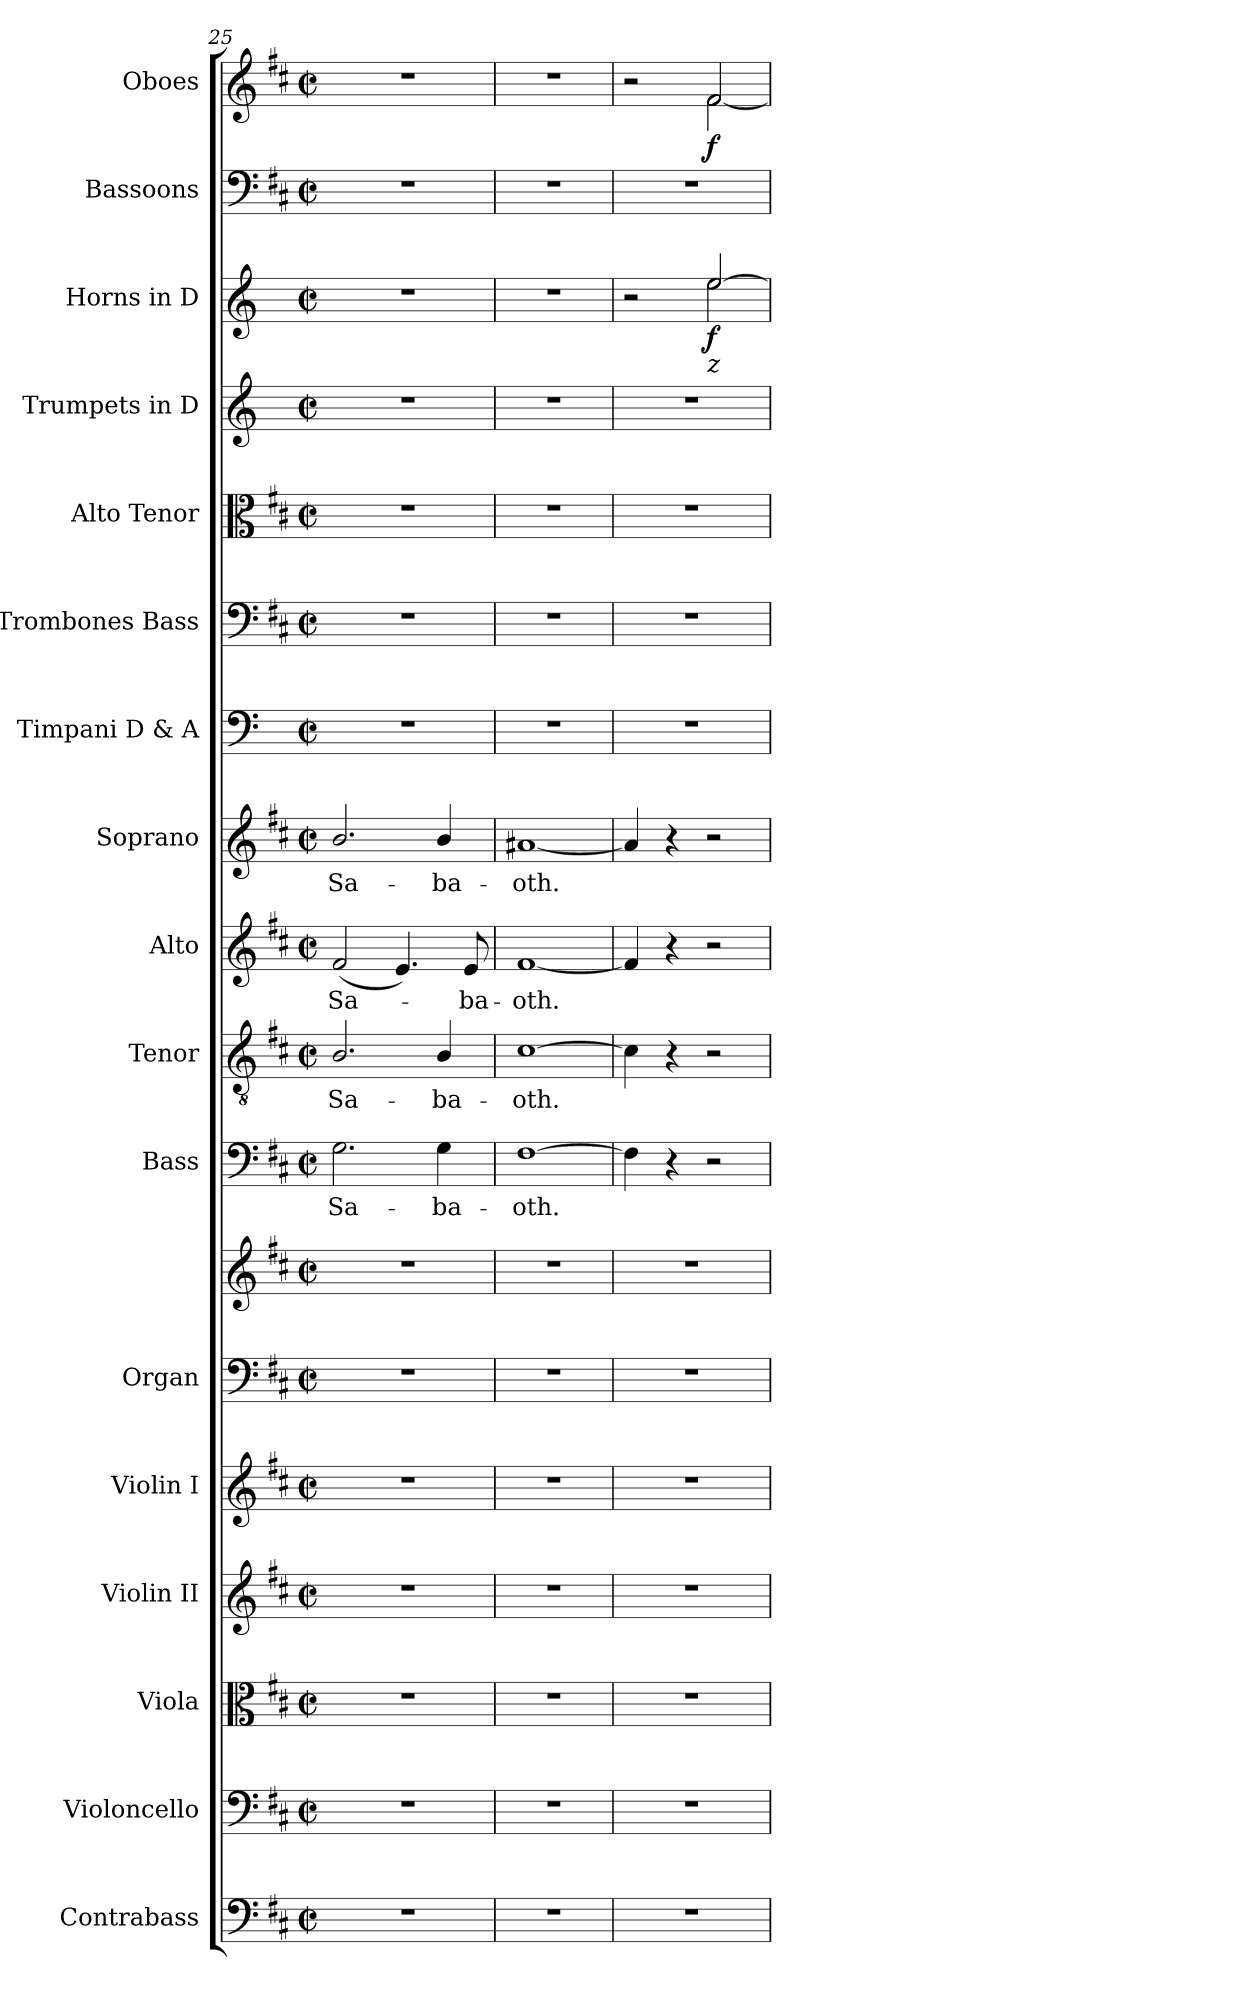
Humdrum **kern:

**kern	**kern	**kern	**kern	**kern	**kern	**kern	**kern	**text	**kern	**text	**kern	**text	**kern	**text	**kern	**kern	**kern	**kern	**kern	**dynam	**kern	**kern	**dynam
*part17	*part16	*part15	*part14	*part13	*part12	*part12	*part11	*part11	*part10	*part10	*part9	*part9	*part8	*part8	*part7	*part6	*part5	*part4	*part3	*part3	*part2	*part1	*part1
*staff18	*staff17	*staff16	*staff15	*staff14	*staff13	*staff12	*staff11	*staff11	*staff10	*staff10	*staff9	*staff9	*staff8	*staff8	*staff7	*staff6	*staff5	*staff4	*staff3	*staff3	*staff2	*staff1	*staff1
*I"Contrabass	*I"Violoncello	*I"Viola	*I"Violin II	*I"Violin I	*I"Organ	*	*I"Bass	*	*I"Tenor	*	*I"Alto	*	*I"Soprano	*	*I"Timpani D & A	*I"Trombones  Bass	*I"Alto  Tenor	*I"Trumpets in D	*I"Horns in D	*	*I"Bassoons	*I"Oboes	*
*I'Cb.	*I'Vc.	*I'Vla.	*I'Vln. II	*I'Vln. I	*I'Org.	*	*I'B.	*	*I'T.	*	*I'A.	*	*I'S.	*	*I'Timp.	*	*	*	*	*	*I'Bsn.	*I'Ob.	*
!!LO:PB:g=z
*clefF4	*clefF4	*clefC3	*clefG2	*clefG2	*clefF4	*clefG2	*clefF4	*	*clefGv2	*	*clefG2	*	*clefG2	*	*clefF4	*clefF4	*clefC3	*clefG2	*clefG2	*	*clefF4	*clefG2	*
*ITrd7c12	*	*	*	*	*	*	*	*	*ITrd7c12	*	*	*	*	*	*	*	*	*ITrd-1c-2	*ITrd6c10	*	*	*	*
*k[f#c#]	*k[f#c#]	*k[f#c#]	*k[f#c#]	*k[f#c#]	*k[f#c#]	*k[f#c#]	*k[f#c#]	*	*k[f#c#]	*	*k[f#c#]	*	*k[f#c#]	*	*k[]	*k[f#c#]	*k[f#c#]	*k[f#c#]	*k[f#c#]	*	*k[f#c#]	*k[f#c#]	*
*D:	*D:	*D:	*D:	*D:	*D:	*D:	*D:	*	*D:	*	*D:	*	*D:	*	*C:	*D:	*D:	*D:	*D:	*	*D:	*D:	*
*M2/2	*M2/2	*M2/2	*M2/2	*M2/2	*M2/2	*M2/2	*M2/2	*	*M2/2	*	*M2/2	*	*M2/2	*	*M2/2	*M2/2	*M2/2	*M2/2	*M2/2	*	*M2/2	*M2/2	*
*met(c|)	*met(c|)	*met(c|)	*met(c|)	*met(c|)	*met(c|)	*met(c|)	*met(c|)	*	*met(c|)	*	*met(c|)	*	*met(c|)	*	*met(c|)	*met(c|)	*met(c|)	*met(c|)	*met(c|)	*	*met(c|)	*met(c|)	*
=25	=25	=25	=25	=25	=25	=25	=25	=25	=25	=25	=25	=25	=25	=25	=25	=25	=25	=25	=25	=25	=25	=25	=25
!	!	!	!	!	!	!	!	!LO:LY:b:color=#000000	!	!	!	!	!	!	!	!	!	!	!	!	!	!	!
!	!	!	!	!	!	!	!	!	!	!LO:LY:b:color=#000000	!	!	!	!	!	!	!	!	!	!	!	!	!
!	!	!	!	!	!	!	!	!	!	!	!	!LO:LY:b:color=#000000	!	!	!	!	!	!	!	!	!	!	!
!	!	!	!	!	!	!	!	!	!	!	!	!	!	!LO:LY:b:color=#000000	!	!	!	!	!	!	!	!	!
1r	1r	1r	1r	1r	1r	1r	2.Gi\	Sa-	2.BBi/	Sa-	(2f#i/	Sa-	2.bi/	Sa-	1r	1r	1r	1r	1r	.	1r	1r	.
.	.	.	.	.	.	.	.	.	.	.	4.ei/)	.	.	.	.	.	.	.	.	.	.	.	.
!	!	!	!	!	!	!	!	!LO:LY:b:color=#000000	!	!	!	!	!	!	!	!	!	!	!	!	!	!	!
!	!	!	!	!	!	!	!	!	!	!LO:LY:b:color=#000000	!	!	!	!	!	!	!	!	!	!	!	!	!
!	!	!	!	!	!	!	!	!	!	!	!	!	!	!LO:LY:b:color=#000000	!	!	!	!	!	!	!	!	!
.	.	.	.	.	.	.	4Gi\	-ba-	4BBi/	-ba-	.	.	4bi/	-ba-	.	.	.	.	.	.	.	.	.
!	!	!	!	!	!	!	!	!	!	!	!	!LO:LY:b:color=#000000	!	!	!	!	!	!	!	!	!	!	!
.	.	.	.	.	.	.	.	.	.	.	8ei/	-ba-	.	.	.	.	.	.	.	.	.	.	.
=26	=26	=26	=26	=26	=26	=26	=26	=26	=26	=26	=26	=26	=26	=26	=26	=26	=26	=26	=26	=26	=26	=26	=26
!	!	!	!	!	!	!	!	!LO:LY:b:color=#000000	!	!	!	!	!	!	!	!	!	!	!	!	!	!	!
!	!	!	!	!	!	!	!	!	!	!LO:LY:b:color=#000000	!	!	!	!	!	!	!	!	!	!	!	!	!
!	!	!	!	!	!	!	!	!	!	!	!	!LO:LY:b:color=#000000	!	!	!	!	!	!	!	!	!	!	!
!	!	!	!	!	!	!	!	!	!	!	!	!	!	!LO:LY:b:color=#000000	!	!	!	!	!	!	!	!	!
1r	1r	1r	1r	1r	1r	1r	[1F#i	-oth.	[1C#i	-oth.	[1f#i	-oth.	[1a#Xi	-oth.	1r	1r	1r	1r	1r	.	1r	1r	.
=27	=27	=27	=27	=27	=27	=27	=27	=27	=27	=27	=27	=27	=27	=27	=27	=27	=27	=27	=27	=27	=27	=27	=27
*	*	*	*	*	*	*	*	*	*	*	*	*	*	*	*	*	*	*	*^	*	*	*^	*
1r	1r	1r	1r	1r	1r	1r	4F#i\]	.	4C#i\]	.	4f#i/]	.	4a#i/]	.	1r	1r	1r	1r	2r	2ryy	.	1r	2r	2ryy	.
.	.	.	.	.	.	.	4r	.	4r	.	4r	.	4r	.	.	.	.	.	.	.	.	.	.	.	.
!	!	!	!	!	!	!	!	!	!	!	!	!	!	!	!	!	!	!	!LO:TX:b:i:t=z	!	!	!	!	!	!
.	.	.	.	.	.	.	2r	.	2r	.	2r	.	2r	.	.	.	.	.	[2f#i/	2f#i\	f	.	2f#i/	[2f#i\	f
*	*	*	*	*	*	*	*	*	*	*	*	*	*	*	*	*	*	*	*v	*v	*	*	*v	*v	*
=	=	=	=	=	=	=	=	=	=	=	=	=	=	=	=	=	=	=	=	=	=	=	=
*-	*-	*-	*-	*-	*-	*-	*-	*-	*-	*-	*-	*-	*-	*-	*-	*-	*-	*-	*-	*-	*-	*-	*-
